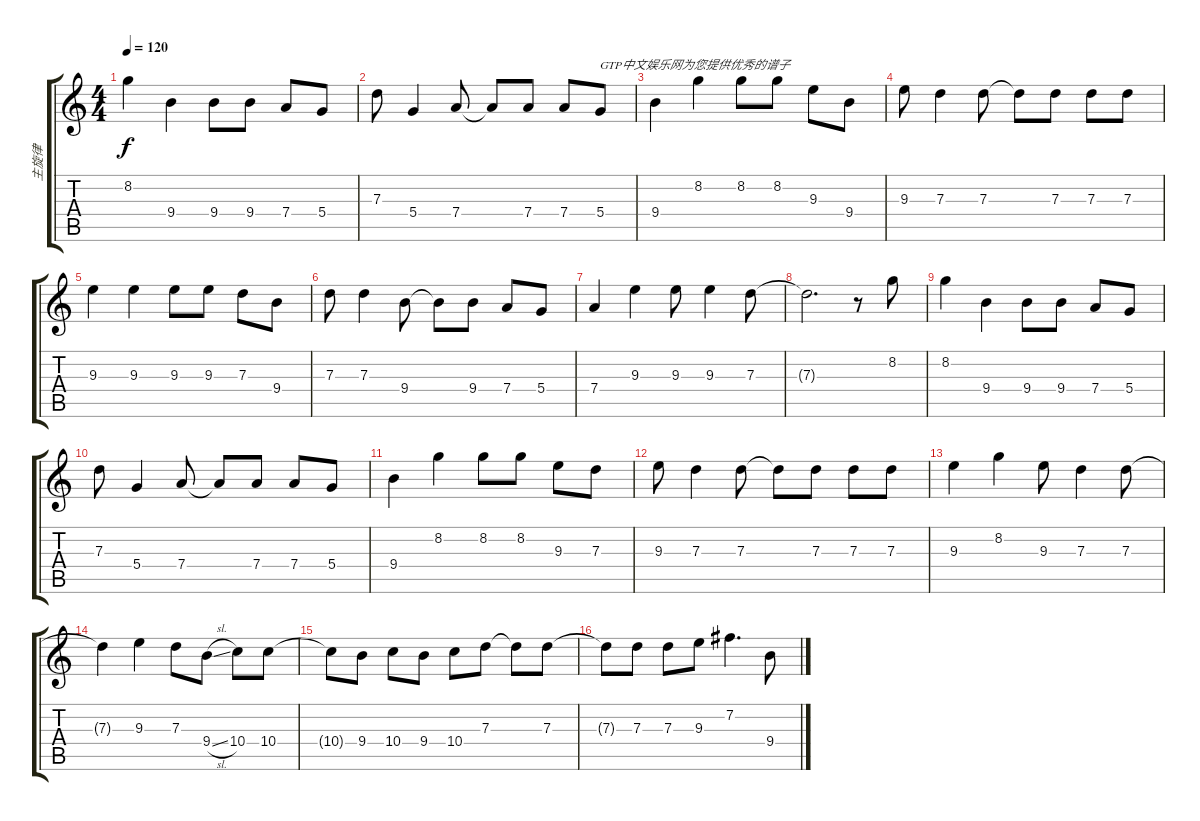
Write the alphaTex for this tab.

\track ("主旋律" "主旋律") {instrument guitarharmonics}
\staff {score tabs}
\tuning (E4 B3 G3 D3 A2 E2) {hide}
\ts (4 4)
\tempo 120
\clef g2
\ks c
8.2.4{dy f} 9.4.4 9.4.8 9.4.8 7.4.8 5.4.8 |
7.3.8 5.4.4 7.4.8 7.4{t}.8 7.4.8 7.4.8 5.4.8{txt "GTP中文娱乐网为您提供优秀的谱子"} |
9.4.4 8.2.4 8.2.8 8.2.8 9.3.8 9.4.8 |
9.3.8 7.3.4 7.3.8 7.3{t}.8 7.3.8 7.3.8 7.3.8 |
9.3.4 9.3.4 9.3.8 9.3.8 7.3.8 9.4.8 |
7.3.8 7.3.4 9.4.8 9.4{t}.8 9.4.8 7.4.8 5.4.8 |
7.4.4 9.3.4 9.3.8 9.3.4 7.3.8 |
7.3{t}.2{d} r.8 8.2.8 |
8.2.4 9.4.4 9.4.8 9.4.8 7.4.8 5.4.8 |
7.3.8 5.4.4 7.4.8 7.4{t}.8 7.4.8 7.4.8 5.4.8 |
9.4.4 8.2.4 8.2.8 8.2.8 9.3.8 7.3.8 |
9.3.8 7.3.4 7.3.8 7.3{t}.8 7.3.8 7.3.8 7.3.8 |
9.3.4 8.2.4 9.3.8 7.3.4 7.3.8 |
7.3{t}.4 9.3.4 7.3.8 9.4{sl}.8 10.4.8 10.4.8 |
10.4{t}.8 9.4.8 10.4.8 9.4.8 10.4.8 7.3.8 7.3{t}.8 7.3.8 |
7.3{t}.8 7.3.8 7.3.8 9.3.8 7.2.4{d} 9.4.8
